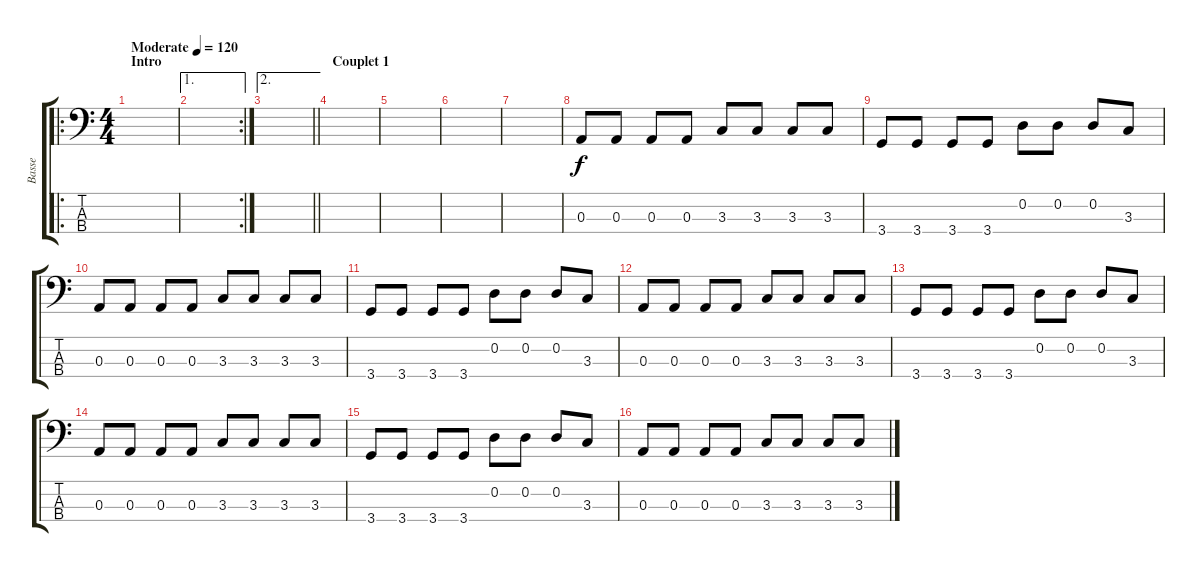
\track ("Basse" "Basse") {instrument electricbasspick}
\staff {score tabs}
\tuning (G2 D2 A1 E1) {hide}
\ro
\ts (4 4)
\section ("" "Intro")
\tempo (120 "Moderate")
\clef f4
\ks c
|
\ae 1
\rc 2
|
\ae 2
\barLineRight lightlight
|
\section ("" "Couplet 1")
|
|
|
|
0.3.8 0.3.8 0.3.8 0.3.8 3.3.8 3.3.8 3.3.8 3.3.8 |
3.4.8 3.4.8 3.4.8 3.4.8 0.2.8 0.2.8 0.2.8 3.3.8 |
0.3.8 0.3.8 0.3.8 0.3.8 3.3.8 3.3.8 3.3.8 3.3.8 |
3.4.8 3.4.8 3.4.8 3.4.8 0.2.8 0.2.8 0.2.8 3.3.8 |
0.3.8 0.3.8 0.3.8 0.3.8 3.3.8 3.3.8 3.3.8 3.3.8 |
3.4.8 3.4.8 3.4.8 3.4.8 0.2.8 0.2.8 0.2.8 3.3.8 |
0.3.8 0.3.8 0.3.8 0.3.8 3.3.8 3.3.8 3.3.8 3.3.8 |
3.4.8 3.4.8 3.4.8 3.4.8 0.2.8 0.2.8 0.2.8 3.3.8 |
0.3.8 0.3.8 0.3.8 0.3.8 3.3.8 3.3.8 3.3.8 3.3.8
